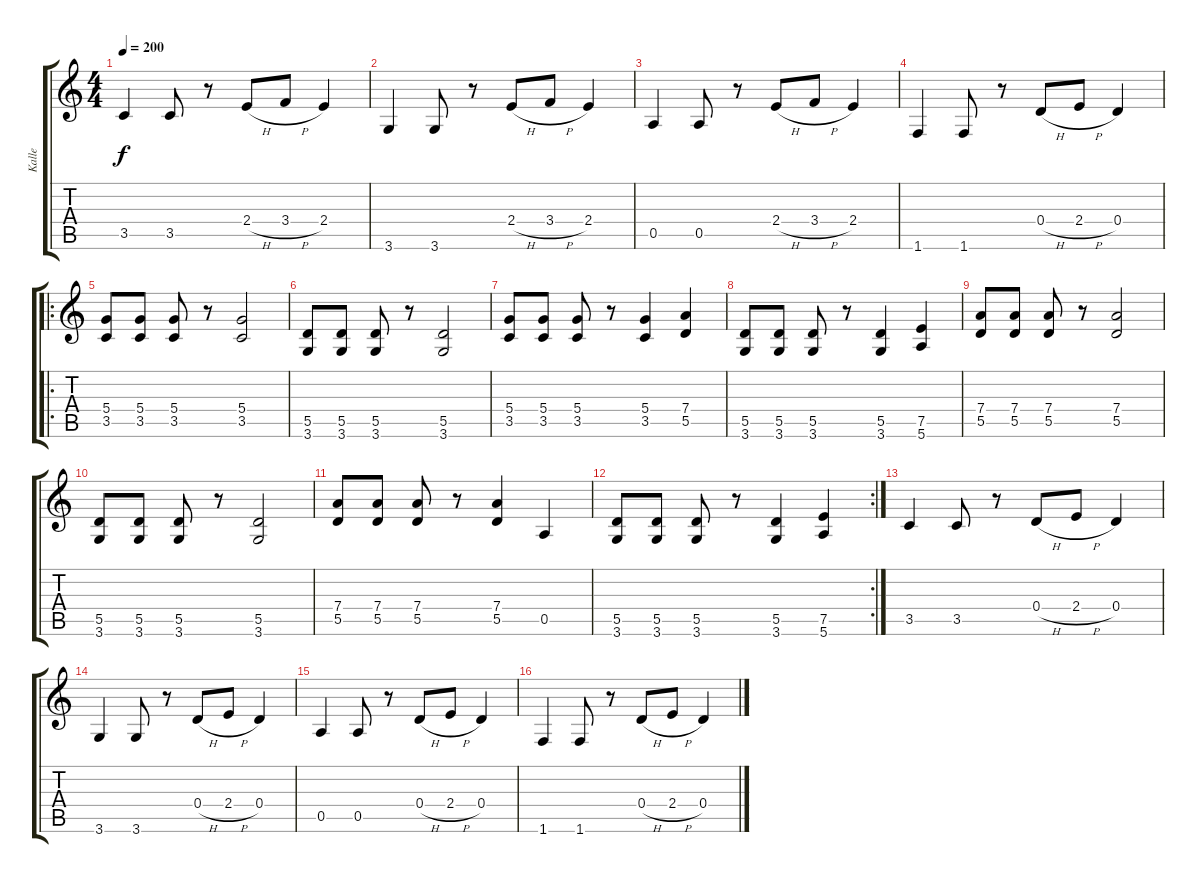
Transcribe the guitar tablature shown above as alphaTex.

\track ("Kalle" "Kalle") {instrument distortionguitar}
\staff {score tabs}
\tuning (E4 B3 G3 D3 A2 E2) {hide}
\ts (4 4)
\tempo 200
\clef g2
\ks c
3.5.4{dy f} 3.5.8 r.8 2.4{h}.8 3.4{h}.8 2.4.4 |
3.6.4 3.6.8 r.8 2.4{h}.8 3.4{h}.8 2.4.4 |
0.5.4 0.5.8 r.8 2.4{h}.8 3.4{h}.8 2.4.4 |
1.6.4 1.6.8 r.8 0.4{h}.8 2.4{h}.8 0.4.4 |
\ro
(5.4 3.5).8 (5.4 3.5).8 (5.4 3.5).8 r.8 (5.4 3.5).2 |
(5.5 3.6).8 (5.5 3.6).8 (5.5 3.6).8 r.8 (5.5 3.6).2 |
(5.4 3.5).8 (5.4 3.5).8 (5.4 3.5).8 r.8 (5.4 3.5).4 (7.4 5.5).4 |
(5.5 3.6).8 (5.5 3.6).8 (5.5 3.6).8 r.8 (5.5 3.6).4 (7.5 5.6).4 |
(7.4 5.5).8 (7.4 5.5).8 (7.4 5.5).8 r.8 (7.4 5.5).2 |
(5.5 3.6).8 (5.5 3.6).8 (5.5 3.6).8 r.8 (5.5 3.6).2 |
(7.4 5.5).8 (7.4 5.5).8 (7.4 5.5).8 r.8 (7.4 5.5).4 0.5.4 |
\rc 2
(5.5 3.6).8 (5.5 3.6).8 (5.5 3.6).8 r.8 (5.5 3.6).4 (7.5 5.6).4 |
3.5.4 3.5.8 r.8 0.4{h}.8 2.4{h}.8 0.4.4 |
3.6.4 3.6.8 r.8 0.4{h}.8 2.4{h}.8 0.4.4 |
0.5.4 0.5.8 r.8 0.4{h}.8 2.4{h}.8 0.4.4 |
1.6.4 1.6.8 r.8 0.4{h}.8 2.4{h}.8 0.4.4
